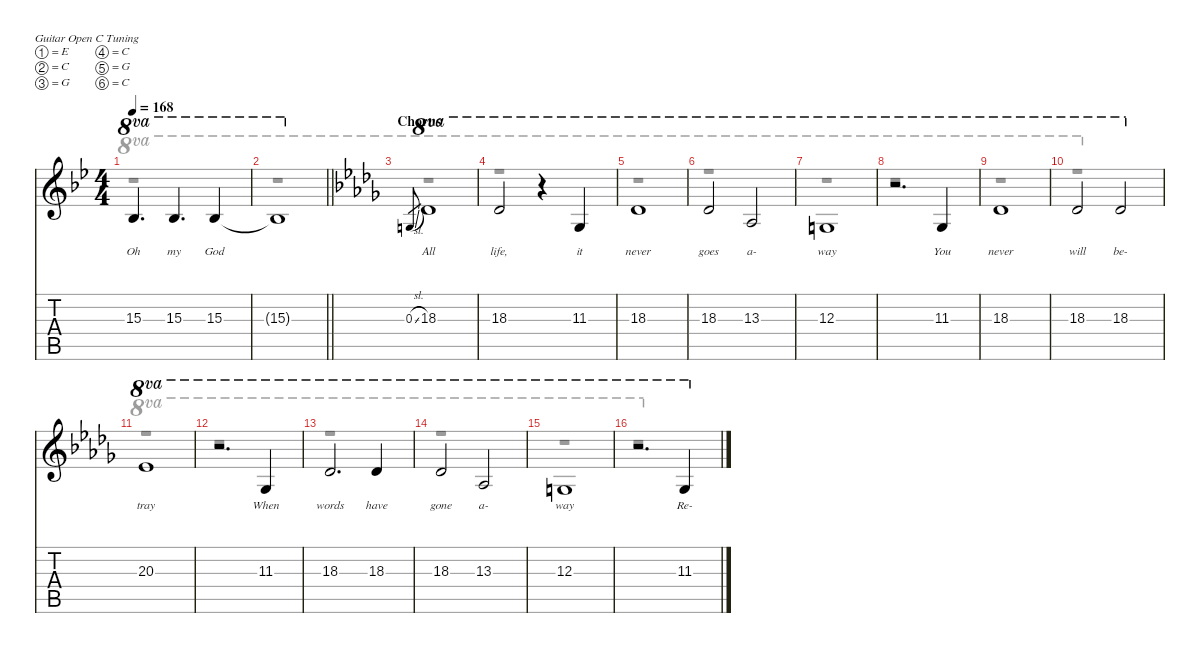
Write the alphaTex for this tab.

\defaultSystemsLayout 4
\hideDynamics
\bracketExtendMode nobrackets
\singleTrackTrackNamePolicy hidden
\multiTrackTrackNamePolicy hidden
\firstSystemTrackNameMode fullname
\firstSystemTrackNameOrientation horizontal
\otherSystemsTrackNameOrientation horizontal
\track ("Vocals" "pad.synth.") {instrument pad4choir}
\staff {score tabs}
\tuning (E4 C4 G3 C3 G2 C2)
\voice
\ts (4 4)
\tempo 168
\clef g2
\ks bb
15.3{acc b}.4{d ot 8va lyrics (0 "Oh") lyrics (1 "") lyrics (2 "") lyrics (3 "") lyrics (4 "") dy f beam Up} 15.3{acc b}.4{d ot 8va lyrics (0 "my") lyrics (1 "") lyrics (2 "") lyrics (3 "") lyrics (4 "") beam Up} 15.3{acc b}.4{ot 8va lyrics (0 "God") lyrics (1 "") lyrics (2 "") lyrics (3 "") lyrics (4 "") beam Up} |
\barLineRight lightlight
15.3{t acc b}.1{ot 8va beam Up} |
\section ("" "Chorus")
\ks db
0.3{sl acc forcenatural}.8{gr dy mf beam Up} 18.3{acc b}.1{ot 8va lyrics (0 "All") lyrics (1 "") lyrics (2 "") lyrics (3 "") lyrics (4 "") dy f beam Up} |
18.3{acc b}.2{ot 8va lyrics (0 "life,") lyrics (1 "") lyrics (2 "") lyrics (3 "") lyrics (4 "") beam Up} r.4{ot 8va beam Up} 11.3{acc b}.4{ot 8va lyrics (0 "it") lyrics (1 "") lyrics (2 "") lyrics (3 "") lyrics (4 "") beam Up} |
18.3{acc b}.1{ot 8va lyrics (0 "never") lyrics (1 "") lyrics (2 "") lyrics (3 "") lyrics (4 "") beam Up} |
18.3{acc b}.2{ot 8va lyrics (0 "goes") lyrics (1 "") lyrics (2 "") lyrics (3 "") lyrics (4 "") beam Up} 13.3{acc b}.2{ot 8va lyrics (0 "a-") lyrics (1 "") lyrics (2 "") lyrics (3 "") lyrics (4 "") beam Up} |
12.3{acc forcenatural}.1{ot 8va lyrics (0 "way") lyrics (1 "") lyrics (2 "") lyrics (3 "") lyrics (4 "") beam Up} |
r.2{d ot 8va beam Up} 11.3{acc b}.4{ot 8va lyrics (0 "You") lyrics (1 "") lyrics (2 "") lyrics (3 "") lyrics (4 "") beam Up} |
18.3{acc b}.1{ot 8va lyrics (0 "never") lyrics (1 "") lyrics (2 "") lyrics (3 "") lyrics (4 "") beam Up} |
18.3{acc b}.2{ot 8va lyrics (0 "will") lyrics (1 "") lyrics (2 "") lyrics (3 "") lyrics (4 "") beam Up} 18.3{acc b}.2{ot 8va lyrics (0 "be-") lyrics (1 "") lyrics (2 "") lyrics (3 "") lyrics (4 "") beam Up} |
20.3{acc b}.1{ot 8va lyrics (0 "tray") lyrics (1 "") lyrics (2 "") lyrics (3 "") lyrics (4 "") beam Up} |
r.2{d ot 8va beam Up} 11.3{acc b}.4{ot 8va lyrics (0 "When") lyrics (1 "") lyrics (2 "") lyrics (3 "") lyrics (4 "") beam Up} |
18.3{acc b}.2{d ot 8va lyrics (0 "words") lyrics (1 "") lyrics (2 "") lyrics (3 "") lyrics (4 "") beam Up} 18.3{acc b}.4{ot 8va lyrics (0 "have") lyrics (1 "") lyrics (2 "") lyrics (3 "") lyrics (4 "") beam Up} |
18.3{acc b}.2{ot 8va lyrics (0 "gone") lyrics (1 "") lyrics (2 "") lyrics (3 "") lyrics (4 "") beam Up} 13.3{acc b}.2{ot 8va lyrics (0 "a-") lyrics (1 "") lyrics (2 "") lyrics (3 "") lyrics (4 "") beam Up} |
12.3{acc forcenatural}.1{ot 8va lyrics (0 "way") lyrics (1 "") lyrics (2 "") lyrics (3 "") lyrics (4 "") beam Up} |
r.2{d ot 8va beam Up} 11.3{acc b}.4{ot 8va lyrics (0 "Re-") lyrics (1 "") lyrics (2 "") lyrics (3 "") lyrics (4 "") beam Up}
\voice
\clef g2
\ottava regular
\simile none
\ks bb
r.1{ot 8va dy mf beam Down} |
\barLineRight lightlight
r.1{ot 8va beam Down} |
\ks db
r.1{ot 8va beam Down} |
r.1{ot 8va beam Down} |
r.1{ot 8va beam Down} |
r.1{ot 8va beam Down} |
r.1{ot 8va beam Down} |
r.1{ot 8va beam Down} |
r.1{ot 8va beam Down} |
r.1{ot 8va beam Down} |
r.1{ot 8va beam Down} |
r.1{ot 8va beam Down} |
r.1{ot 8va beam Down} |
r.1{ot 8va beam Down} |
r.1{ot 8va beam Down} |
r.1{ot 8va beam Down}
